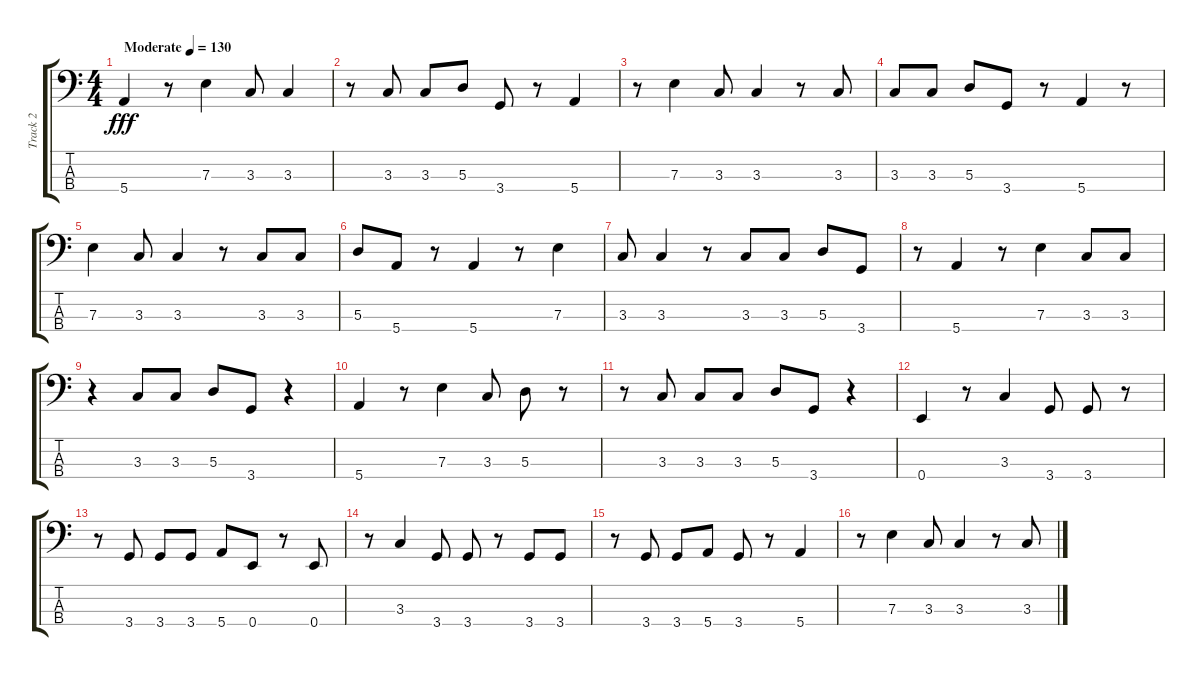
\track ("Track 2" "Track 2") {instrument electricbassfinger}
\staff {score tabs}
\tuning (G2 D2 A1 E1) {hide}
\ts (4 4)
\tempo (130 "Moderate")
\clef f4
\ks c
5.4.4{dy fff instrument electricbassfinger} r.8 7.3.4 3.3.8 3.3.4 |
r.8 3.3.8 3.3.8 5.3.8 3.4.8 r.8 5.4.4 |
r.8 7.3.4 3.3.8 3.3.4 r.8 3.3.8 |
3.3.8 3.3.8 5.3.8 3.4.8 r.8 5.4.4 r.8 |
7.3.4 3.3.8 3.3.4 r.8 3.3.8 3.3.8 |
5.3.8 5.4.8 r.8 5.4.4 r.8 7.3.4 |
3.3.8 3.3.4 r.8 3.3.8 3.3.8 5.3.8 3.4.8 |
r.8 5.4.4 r.8 7.3.4 3.3.8 3.3.8 |
r.4 3.3.8 3.3.8 5.3.8 3.4.8 r.4 |
5.4.4 r.8 7.3.4 3.3.8 5.3.8 r.8 |
r.8 3.3.8 3.3.8 3.3.8 5.3.8 3.4.8 r.4 |
0.4.4 r.8 3.3.4 3.4.8 3.4.8 r.8 |
r.8 3.4.8 3.4.8 3.4.8 5.4.8 0.4.8 r.8 0.4.8 |
r.8 3.3.4 3.4.8 3.4.8 r.8 3.4.8 3.4.8 |
r.8 3.4.8 3.4.8 5.4.8 3.4.8 r.8 5.4.4 |
r.8 7.3.4 3.3.8 3.3.4 r.8 3.3.8
